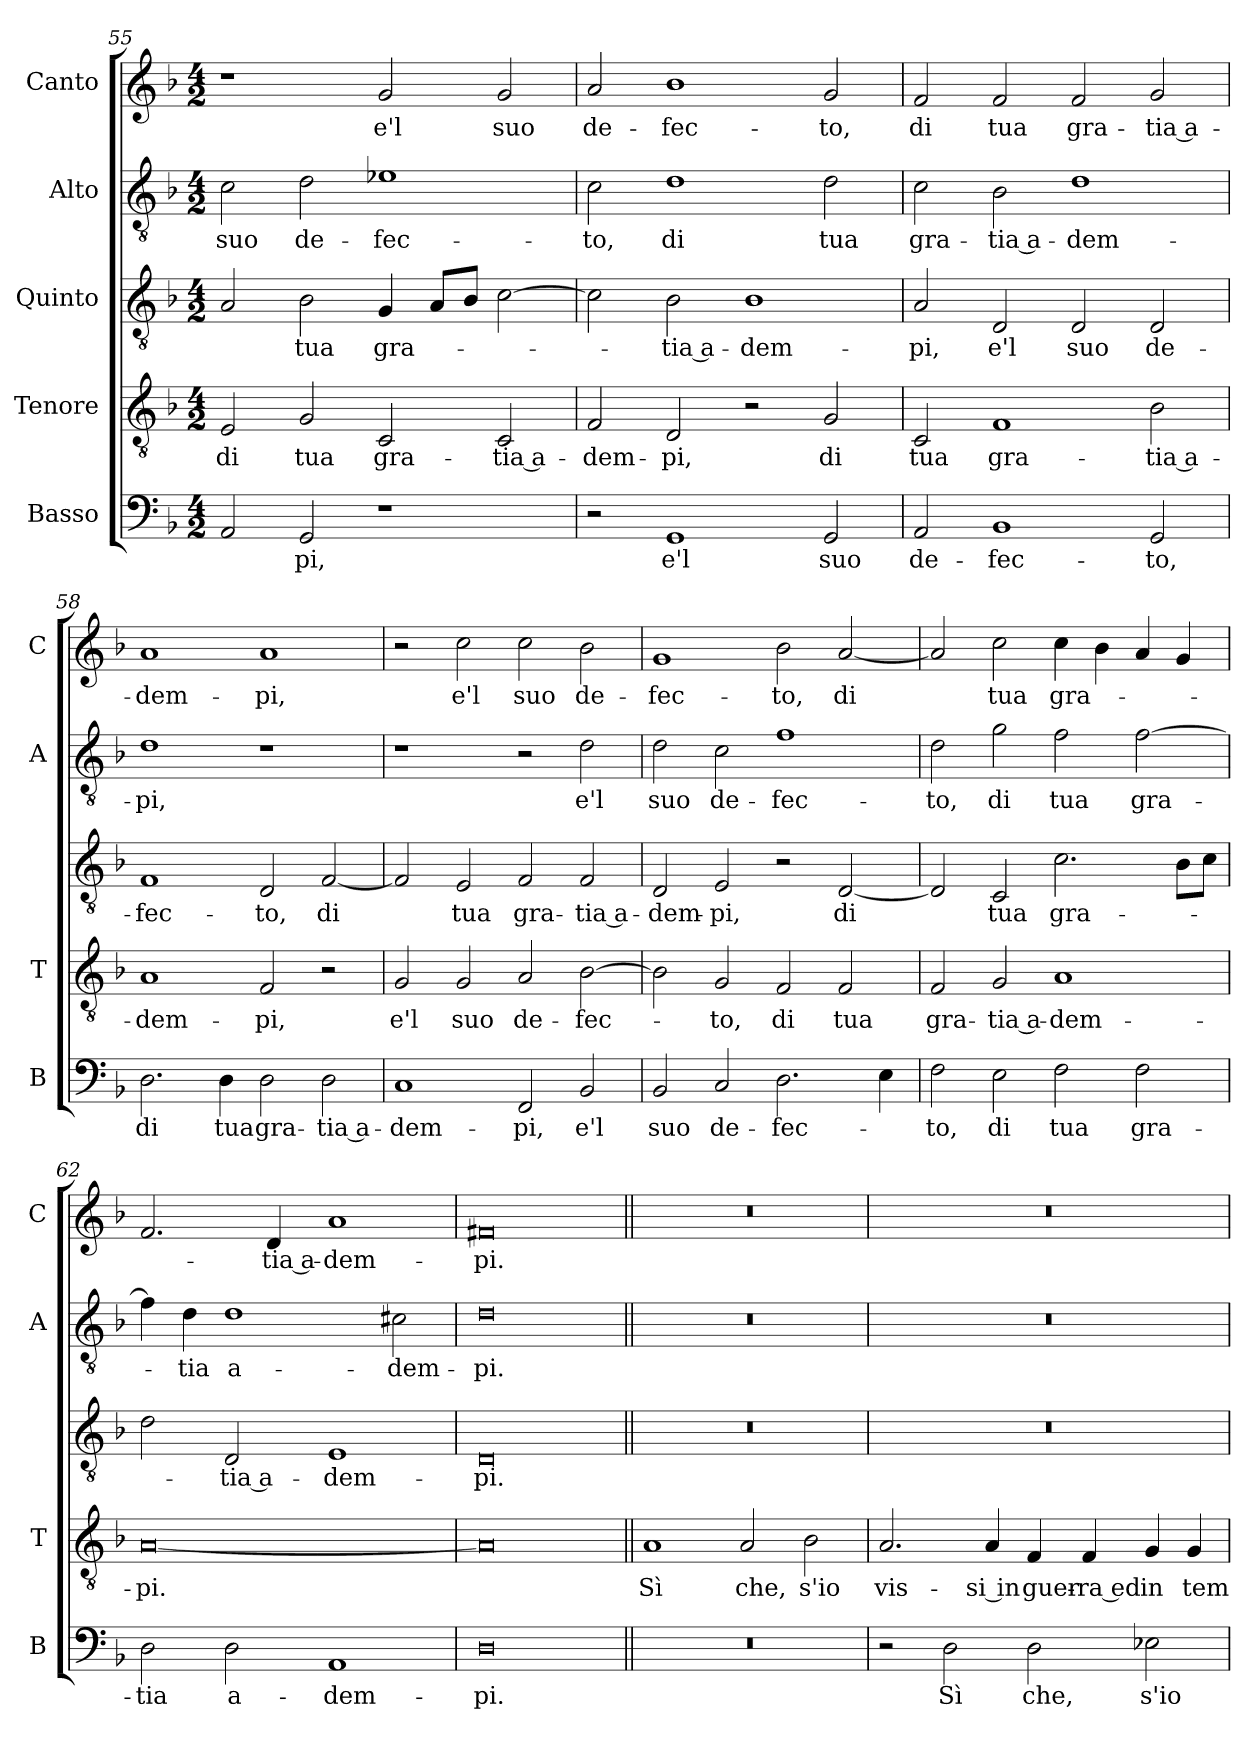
**kern	**text	**kern	**text	**kern	**text	**kern	**text	**kern	**text
*part5	*part5	*part4	*part4	*part3	*part3	*part2	*part2	*part1	*part1
*staff5	*staff5	*staff4	*staff4	*staff3	*staff3	*staff2	*staff2	*staff1	*staff1
*I"Basso	*	*I"Tenore	*	*I"Quinto	*	*I"Alto	*	*I"Canto	*
*I'B	*	*I'T	*	*	*	*I'A	*	*I'C	*
*clefF4	*	*clefGv2	*	*clefGv2	*	*clefGv2	*	*clefG2	*
*k[b-]	*	*k[b-]	*	*k[b-]	*	*k[b-]	*	*k[b-]	*
*F:	*	*F:	*	*F:	*	*F:	*	*F:	*
*M4/2	*	*M4/2	*	*M4/2	*	*M4/2	*	*M4/2	*
=55	=55	=55	=55	=55	=55	=55	=55	=55	=55
!	!	!	!LO:LY:b	!	!	!	!LO:LY:b	!	!
2AA/	.	2E/	di	2A/	.	2c\	suo	1r	.
!	!LO:LY:b	!	!LO:LY:b	!	!LO:LY:b	!	!LO:LY:b	!	!
2GG/	-pi,	2G/	tua	2B-\	tua	2d\	de-	.	.
!	!	!	!LO:LY:b	!	!LO:LY:b	!	!LO:LY:b	!	!LO:LY:b
1r	.	2C/	gra-	4G/	gra-	1e-X	-fec-	2g/	e'l
.	.	.	.	8A/L	.	.	.	.	.
.	.	.	.	8B-/J	.	.	.	.	.
!	!	!	!LO:LY:b	!	!	!	!	!	!LO:LY:b
.	.	2C/	-tia a-	[2c\	.	.	.	2g/	suo
=56	=56	=56	=56	=56	=56	=56	=56	=56	=56
!	!	!	!LO:LY:b	!	!	!	!LO:LY:b	!	!LO:LY:b
2r	.	2F/	-dem-	2c\]	.	2c\	-to,	2a/	de-
!	!LO:LY:b	!	!LO:LY:b	!	!LO:LY:b	!	!LO:LY:b	!	!LO:LY:b
1GG	e'l	2D/	-pi,	2B-\	-tia a-	1d	di	1b-	-fec-
!	!	!	!	!	!LO:LY:b	!	!	!	!
.	.	2r	.	1B-	-dem-	.	.	.	.
!	!LO:LY:b	!	!LO:LY:b	!	!	!	!LO:LY:b	!	!LO:LY:b
2GG/	suo	2G/	di	.	.	2d\	tua	2g/	-to,
=57	=57	=57	=57	=57	=57	=57	=57	=57	=57
!	!LO:LY:b	!	!LO:LY:b	!	!LO:LY:b	!	!LO:LY:b	!	!LO:LY:b
2AA/	de-	2C/	tua	2A/	-pi,	2c\	gra-	2f/	di
!	!LO:LY:b	!	!LO:LY:b	!	!LO:LY:b	!	!LO:LY:b	!	!LO:LY:b
1BB-	-fec-	1F	gra-	2D/	e'l	2B-\	-tia a-	2f/	tua
!	!	!	!	!	!LO:LY:b	!	!LO:LY:b	!	!LO:LY:b
.	.	.	.	2D/	suo	1d	-dem-	2f/	gra-
!	!LO:LY:b	!	!LO:LY:b	!	!LO:LY:b	!	!	!	!LO:LY:b
2GG/	-to,	2B-\	-tia a-	2D/	de-	.	.	2g/	-tia a-
=58	=58	=58	=58	=58	=58	=58	=58	=58	=58
!	!LO:LY:b	!	!LO:LY:b	!	!LO:LY:b	!	!LO:LY:b	!	!LO:LY:b
2.D\	di	1A	-dem-	1F	-fec-	1d	-pi,	1a	-dem-
!	!LO:LY:b	!	!	!	!	!	!	!	!
4D\	tua	.	.	.	.	.	.	.	.
!	!LO:LY:b	!	!LO:LY:b	!	!LO:LY:b	!	!	!	!LO:LY:b
2D\	gra-	2F/	-pi,	2D/	-to,	1r	.	1a	-pi,
!	!LO:LY:b	!	!	!	!LO:LY:b	!	!	!	!
2D\	-tia a-	2r	.	[2F/	di	.	.	.	.
!!LO:LB:g=z
=59	=59	=59	=59	=59	=59	=59	=59	=59	=59
!	!LO:LY:b	!	!LO:LY:b	!	!	!	!	!	!
1C	-dem-	2G/	e'l	2F/]	.	1r	.	2r	.
!	!	!	!LO:LY:b	!	!LO:LY:b	!	!	!	!LO:LY:b
.	.	2G/	suo	2E/	tua	.	.	2cc\	e'l
!	!LO:LY:b	!	!LO:LY:b	!	!LO:LY:b	!	!	!	!LO:LY:b
2FF/	-pi,	2A/	de-	2F/	gra-	2r	.	2cc\	suo
!	!LO:LY:b	!	!LO:LY:b	!	!LO:LY:b	!	!LO:LY:b	!	!LO:LY:b
2BB-/	e'l	[2B-\	-fec-	2F/	-tia a-	2d\	e'l	2b-\	de-
=60	=60	=60	=60	=60	=60	=60	=60	=60	=60
!	!LO:LY:b	!	!	!	!LO:LY:b	!	!LO:LY:b	!	!LO:LY:b
2BB-/	suo	2B-\]	.	2D/	-dem-	2d\	suo	1g	-fec-
!	!LO:LY:b	!	!LO:LY:b	!	!LO:LY:b	!	!LO:LY:b	!	!
2C/	de-	2G/	-to,	2E/	-pi,	2c\	de-	.	.
!	!LO:LY:b	!	!LO:LY:b	!	!	!	!LO:LY:b	!	!LO:LY:b
2.D\	-fec-	2F/	di	2r	.	1f	-fec-	2b-\	-to,
!	!	!	!LO:LY:b	!	!LO:LY:b	!	!	!	!LO:LY:b
.	.	2F/	tua	[2D/	di	.	.	[2a/	di
4E\	.	.	.	.	.	.	.	.	.
=61	=61	=61	=61	=61	=61	=61	=61	=61	=61
!	!LO:LY:b	!	!LO:LY:b	!	!	!	!LO:LY:b	!	!
2F\	-to,	2F/	gra-	2D/]	.	2d\	-to,	2a/]	.
!	!LO:LY:b	!	!LO:LY:b	!	!LO:LY:b	!	!LO:LY:b	!	!LO:LY:b
2E\	di	2G/	-tia a-	2C/	tua	2g\	di	2cc\	tua
!	!LO:LY:b	!	!LO:LY:b	!	!LO:LY:b	!	!LO:LY:b	!	!LO:LY:b
2F\	tua	1A	-dem-	2.c\	gra-	2f\	tua	4cc\	gra-
.	.	.	.	.	.	.	.	4b-\	.
!	!LO:LY:b	!	!	!	!	!	!LO:LY:b	!	!
2F\	gra-	.	.	.	.	[2f\	gra-	4a/	.
.	.	.	.	8B-\L	.	.	.	4g/	.
.	.	.	.	8c\J	.	.	.	.	.
=62	=62	=62	=62	=62	=62	=62	=62	=62	=62
!	!LO:LY:b	!	!LO:LY:b	!	!	!	!	!	!
2D\	-tia	[0A	-pi.	2d\	.	4f\]	.	2.f/	.
!	!	!	!	!	!	!	!LO:LY:b	!	!
.	.	.	.	.	.	4d\	-tia	.	.
!	!LO:LY:b	!	!	!	!LO:LY:b	!	!LO:LY:b	!	!
2D\	a-	.	.	2D/	-tia a-	1d	a-	.	.
!	!	!	!	!	!	!	!	!	!LO:LY:b
.	.	.	.	.	.	.	.	4d/	-tia a-
!	!LO:LY:b	!	!	!	!LO:LY:b	!	!	!	!LO:LY:b
1AA	-dem-	.	.	1E	-dem-	.	.	1a	-dem-
!	!	!	!	!	!	!	!LO:LY:b	!	!
.	.	.	.	.	.	2c#X\	-dem-	.	.
=63	=63	=63	=63	=63	=63	=63	=63	=63	=63
!	!LO:LY:b	!	!	!	!LO:LY:b	!	!LO:LY:b	!	!LO:LY:b
0D	-pi.	0A]	.	0D	-pi.	0d	-pi.	0f#X	-pi.
!!LO:PB:g=z
=64||	=64||	=64||	=64||	=64||	=64||	=64||	=64||	=64||	=64||
!	!	!	!LO:LY:b	!	!	!	!	!	!
0r	.	1A	Sì	0r	.	0r	.	0r	.
!	!	!	!LO:LY:b	!	!	!	!	!	!
.	.	2A/	che,	.	.	.	.	.	.
!	!	!	!LO:LY:b	!	!	!	!	!	!
.	.	2B-\	s'io	.	.	.	.	.	.
=65	=65	=65	=65	=65	=65	=65	=65	=65	=65
!	!	!	!LO:LY:b	!	!	!	!	!	!
2r	.	2.A/	vis-	0r	.	0r	.	0r	.
!	!LO:LY:b	!	!	!	!	!	!	!	!
2D\	Sì	.	.	.	.	.	.	.	.
!	!	!	!LO:LY:b	!	!	!	!	!	!
.	.	4A/	-si in	.	.	.	.	.	.
!	!LO:LY:b	!	!LO:LY:b	!	!	!	!	!	!
2D\	che,	4F/	guer-	.	.	.	.	.	.
!	!	!	!LO:LY:b	!	!	!	!	!	!
.	.	4F/	-ra ed	.	.	.	.	.	.
!	!LO:LY:b	!	!LO:LY:b	!	!	!	!	!	!
2E-X\	s'io	4G/	in	.	.	.	.	.	.
!	!	!	!LO:LY:b	!	!	!	!	!	!
.	.	4G/	tem-	.	.	.	.	.	.
=	=	=	=	=	=	=	=	=	=
*-	*-	*-	*-	*-	*-	*-	*-	*-	*-
